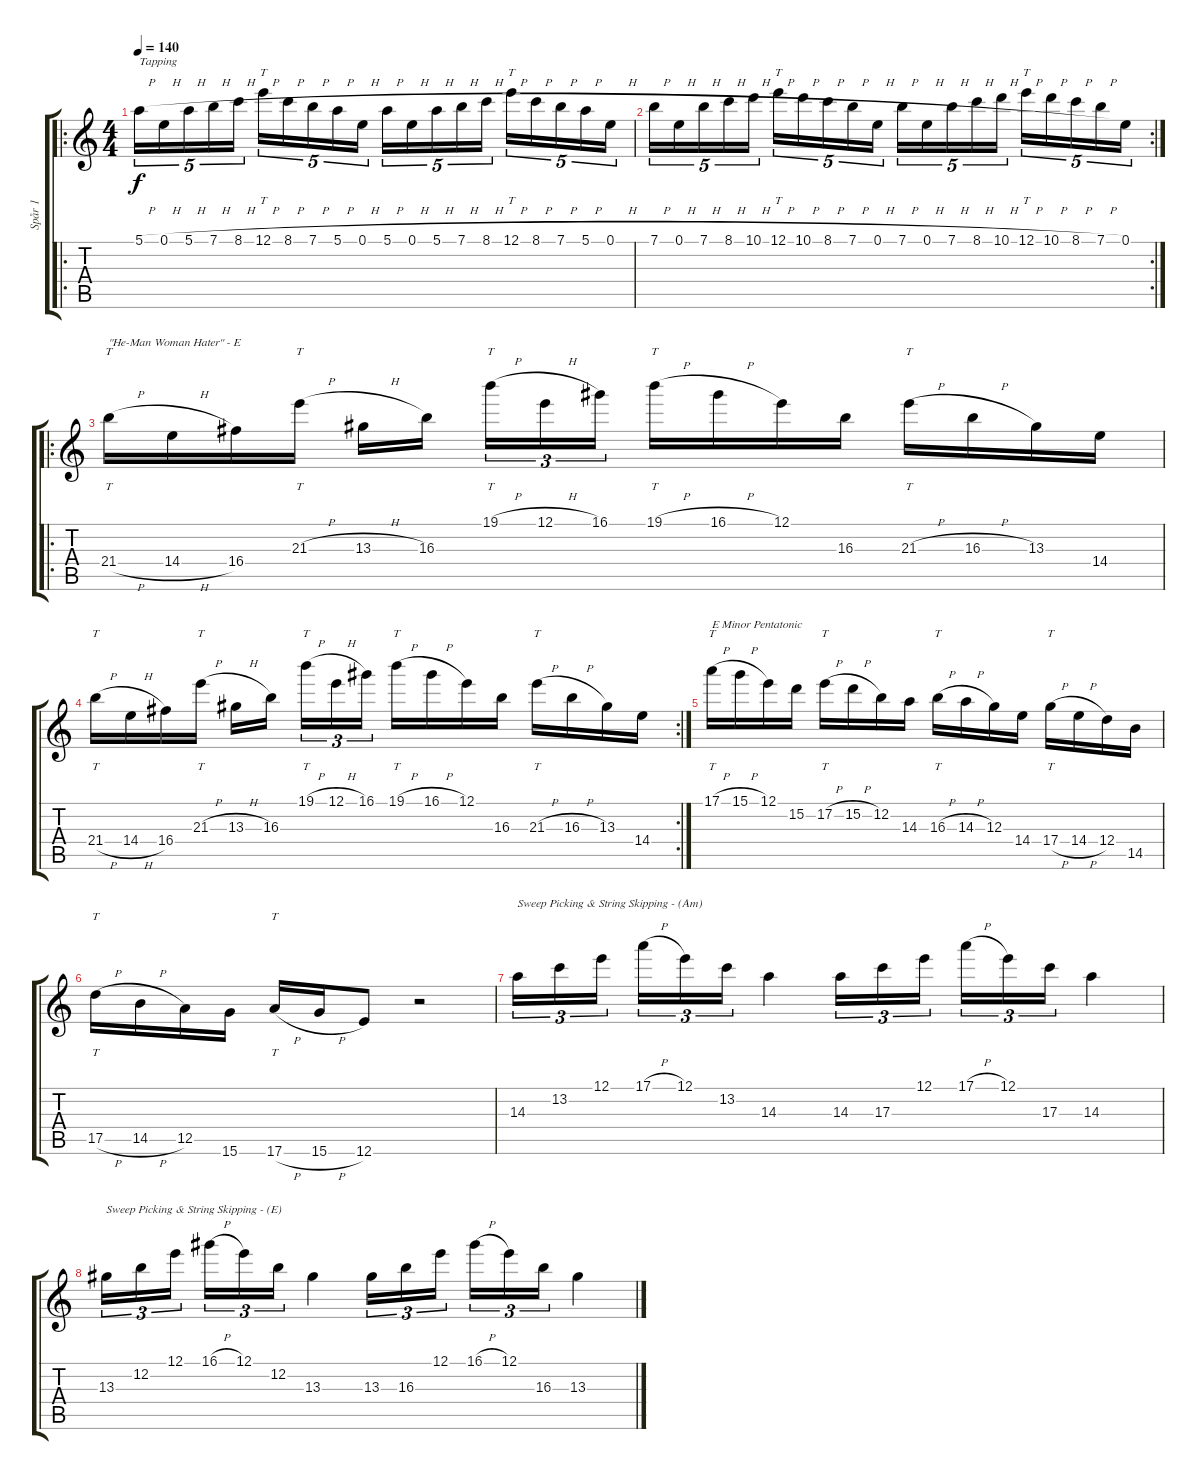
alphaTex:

\track ("Spår 1" "Spår 1") {instrument distortionguitar}
\staff {score tabs}
\tuning (E4 B3 G3 D3 A2 E2) {hide}
\ro
\ts (4 4)
\tempo 140
\clef g2
\ks c
5.1{h}.16{tu (5 4) txt "Tapping" dy f instrument distortionguitar} 0.1{h}.16{tu (5 4)} 5.1{h}.16{tu (5 4)} 7.1{h}.16{tu (5 4)} 8.1{h}.16{tu (5 4)} 12.1{h}.16{tt tu (5 4)} 8.1{h}.16{tu (5 4)} 7.1{h}.16{tu (5 4)} 5.1{h}.16{tu (5 4)} 0.1{h}.16{tu (5 4)} 5.1{h}.16{tu (5 4)} 0.1{h}.16{tu (5 4)} 5.1{h}.16{tu (5 4)} 7.1{h}.16{tu (5 4)} 8.1{h}.16{tu (5 4)} 12.1{h}.16{tt tu (5 4)} 8.1{h}.16{tu (5 4)} 7.1{h}.16{tu (5 4)} 5.1{h}.16{tu (5 4)} 0.1{h}.16{tu (5 4)} |
\rc 2
7.1{h}.16{tu (5 4)} 0.1{h}.16{tu (5 4)} 7.1{h}.16{tu (5 4)} 8.1{h}.16{tu (5 4)} 10.1{h}.16{tu (5 4)} 12.1{h}.16{tt tu (5 4)} 10.1{h}.16{tu (5 4)} 8.1{h}.16{tu (5 4)} 7.1{h}.16{tu (5 4)} 0.1{h}.16{tu (5 4)} 7.1{h}.16{tu (5 4)} 0.1{h}.16{tu (5 4)} 7.1{h}.16{tu (5 4)} 8.1{h}.16{tu (5 4)} 10.1{h}.16{tu (5 4)} 12.1{h}.16{tt tu (5 4)} 10.1{h}.16{tu (5 4)} 8.1{h}.16{tu (5 4)} 7.1{h}.16{tu (5 4)} 0.1.16{tu (5 4)} |
\ro
21.4{h}.16{tt txt "\"He-Man Woman Hater\" - E"} 14.4{h}.16 16.4.16 21.3{h}.16{tt} 13.3{h}.16 16.3.16 19.1{h}.16{tt tu (3 2)} 12.1{h}.16{tu (3 2)} 16.1.16{tu (3 2)} 19.1{h}.16{tt} 16.1{h}.16 12.1.16 16.3.16 21.3{h}.16{tt} 16.3{h}.16 13.3.16 14.4.16 |
\rc 2
21.4{h}.16{tt} 14.4{h}.16 16.4.16 21.3{h}.16{tt} 13.3{h}.16 16.3.16 19.1{h}.16{tt tu (3 2)} 12.1{h}.16{tu (3 2)} 16.1.16{tu (3 2)} 19.1{h}.16{tt} 16.1{h}.16 12.1.16 16.3.16 21.3{h}.16{tt} 16.3{h}.16 13.3.16 14.4.16 |
17.1{h}.16{tt txt "E Minor Pentatonic"} 15.1{h}.16 12.1.16 15.2.16 17.2{h}.16{tt} 15.2{h}.16 12.2.16 14.3.16 16.3{h}.16{tt} 14.3{h}.16 12.3.16 14.4.16 17.4{h}.16{tt} 14.4{h}.16 12.4.16 14.5.16 |
17.5{h}.16{tt} 14.5{h}.16 12.5.16 15.6.16 17.6{h}.16{tt} 15.6{h}.16 12.6.8 r.2 |
14.3.16{tu (3 2) txt "Sweep Picking & String Skipping - (Am)"} 13.2.16{tu (3 2)} 12.1.16{tu (3 2)} 17.1{h}.16{tu (3 2)} 12.1.16{tu (3 2)} 13.2.16{tu (3 2)} 14.3.4 14.3.16{tu (3 2)} 17.3.16{tu (3 2)} 12.1.16{tu (3 2)} 17.1{h}.16{tu (3 2)} 12.1.16{tu (3 2)} 17.3.16{tu (3 2)} 14.3.4 |
13.3.16{tu (3 2) txt "Sweep Picking & String Skipping - (E)"} 12.2.16{tu (3 2)} 12.1.16{tu (3 2)} 16.1{h}.16{tu (3 2)} 12.1.16{tu (3 2)} 12.2.16{tu (3 2)} 13.3.4 13.3.16{tu (3 2)} 16.3.16{tu (3 2)} 12.1.16{tu (3 2)} 16.1{h}.16{tu (3 2)} 12.1.16{tu (3 2)} 16.3.16{tu (3 2)} 13.3.4
